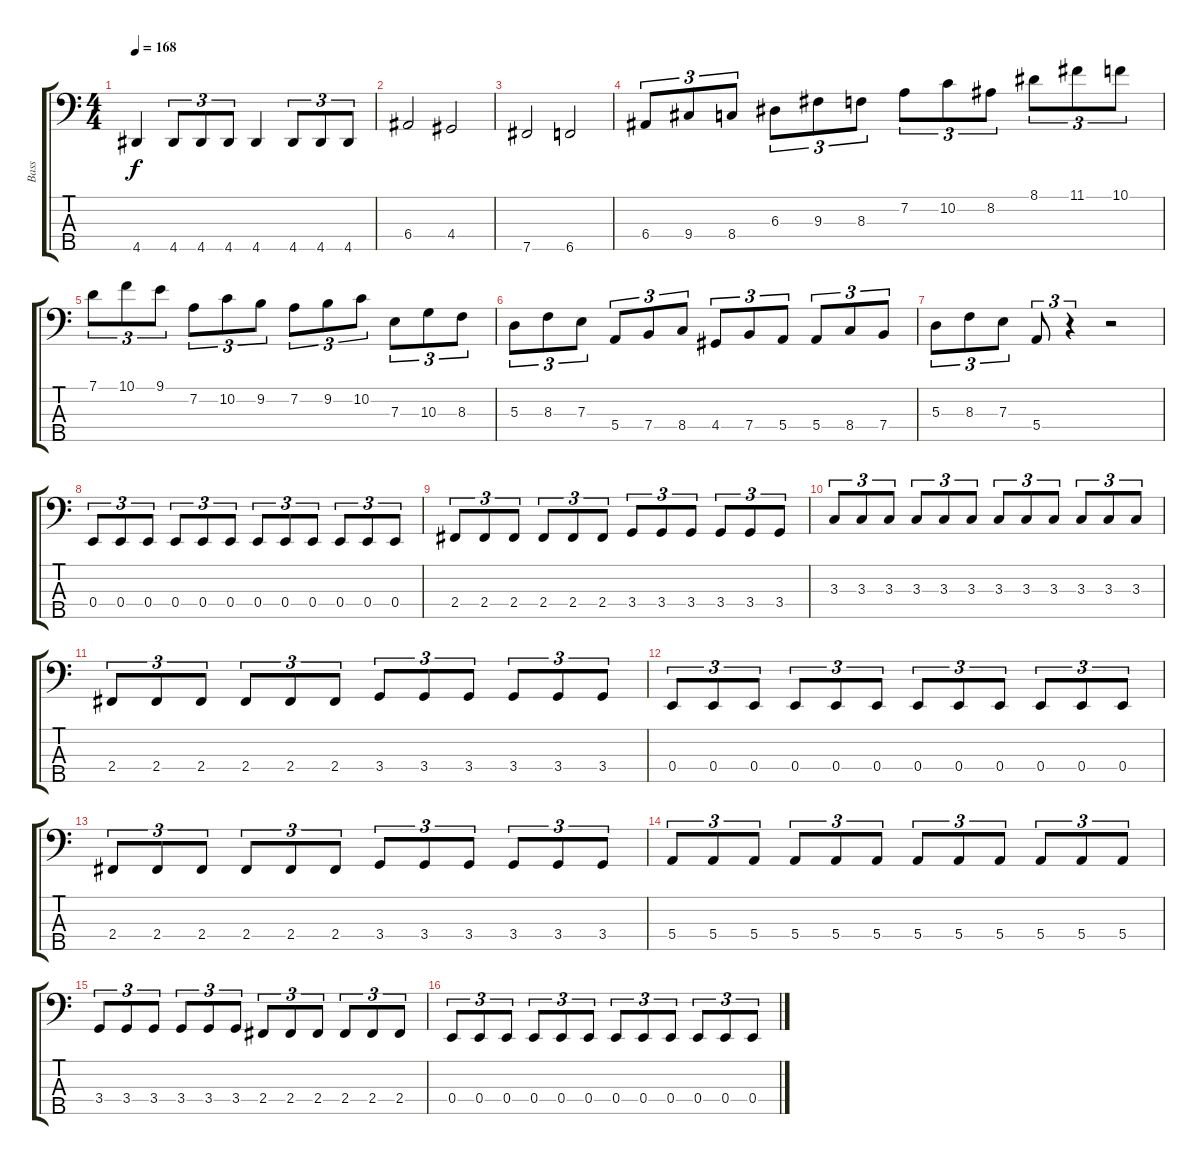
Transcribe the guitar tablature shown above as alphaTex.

\track ("Bass" "Bass") {instrument electricbasspick}
\staff {score tabs}
\tuning (G2 D2 A1 E1 B0) {hide}
\ts (4 4)
\tempo 168
\clef f4
\ks c
4.5.4{dy f} 4.5.8{tu (3 2)} 4.5.8{tu (3 2)} 4.5.8{tu (3 2)} 4.5.4 4.5.8{tu (3 2)} 4.5.8{tu (3 2)} 4.5.8{tu (3 2)} |
6.4.2 4.4.2 |
7.5.2 6.5.2 |
6.4.8{tu (3 2)} 9.4.8{tu (3 2)} 8.4.8{tu (3 2)} 6.3.8{tu (3 2)} 9.3.8{tu (3 2)} 8.3.8{tu (3 2)} 7.2.8{tu (3 2)} 10.2.8{tu (3 2)} 8.2.8{tu (3 2)} 8.1.8{tu (3 2)} 11.1.8{tu (3 2)} 10.1.8{tu (3 2)} |
7.1.8{tu (3 2)} 10.1.8{tu (3 2)} 9.1.8{tu (3 2)} 7.2.8{tu (3 2)} 10.2.8{tu (3 2)} 9.2.8{tu (3 2)} 7.2.8{tu (3 2)} 9.2.8{tu (3 2)} 10.2.8{tu (3 2)} 7.3.8{tu (3 2)} 10.3.8{tu (3 2)} 8.3.8{tu (3 2)} |
5.3.8{tu (3 2)} 8.3.8{tu (3 2)} 7.3.8{tu (3 2)} 5.4.8{tu (3 2)} 7.4.8{tu (3 2)} 8.4.8{tu (3 2)} 4.4.8{tu (3 2)} 7.4.8{tu (3 2)} 5.4.8{tu (3 2)} 5.4.8{tu (3 2)} 8.4.8{tu (3 2)} 7.4.8{tu (3 2)} |
5.3.8{tu (3 2)} 8.3.8{tu (3 2)} 7.3.8{tu (3 2)} 5.4.8{tu (3 2)} r.4{tu (3 2)} r.2 |
0.4.8{tu (3 2)} 0.4.8{tu (3 2)} 0.4.8{tu (3 2)} 0.4.8{tu (3 2)} 0.4.8{tu (3 2)} 0.4.8{tu (3 2)} 0.4.8{tu (3 2)} 0.4.8{tu (3 2)} 0.4.8{tu (3 2)} 0.4.8{tu (3 2)} 0.4.8{tu (3 2)} 0.4.8{tu (3 2)} |
2.4.8{tu (3 2)} 2.4.8{tu (3 2)} 2.4.8{tu (3 2)} 2.4.8{tu (3 2)} 2.4.8{tu (3 2)} 2.4.8{tu (3 2)} 3.4.8{tu (3 2)} 3.4.8{tu (3 2)} 3.4.8{tu (3 2)} 3.4.8{tu (3 2)} 3.4.8{tu (3 2)} 3.4.8{tu (3 2)} |
3.3.8{tu (3 2)} 3.3.8{tu (3 2)} 3.3.8{tu (3 2)} 3.3.8{tu (3 2)} 3.3.8{tu (3 2)} 3.3.8{tu (3 2)} 3.3.8{tu (3 2)} 3.3.8{tu (3 2)} 3.3.8{tu (3 2)} 3.3.8{tu (3 2)} 3.3.8{tu (3 2)} 3.3.8{tu (3 2)} |
2.4.8{tu (3 2)} 2.4.8{tu (3 2)} 2.4.8{tu (3 2)} 2.4.8{tu (3 2)} 2.4.8{tu (3 2)} 2.4.8{tu (3 2)} 3.4.8{tu (3 2)} 3.4.8{tu (3 2)} 3.4.8{tu (3 2)} 3.4.8{tu (3 2)} 3.4.8{tu (3 2)} 3.4.8{tu (3 2)} |
0.4.8{tu (3 2)} 0.4.8{tu (3 2)} 0.4.8{tu (3 2)} 0.4.8{tu (3 2)} 0.4.8{tu (3 2)} 0.4.8{tu (3 2)} 0.4.8{tu (3 2)} 0.4.8{tu (3 2)} 0.4.8{tu (3 2)} 0.4.8{tu (3 2)} 0.4.8{tu (3 2)} 0.4.8{tu (3 2)} |
2.4.8{tu (3 2)} 2.4.8{tu (3 2)} 2.4.8{tu (3 2)} 2.4.8{tu (3 2)} 2.4.8{tu (3 2)} 2.4.8{tu (3 2)} 3.4.8{tu (3 2)} 3.4.8{tu (3 2)} 3.4.8{tu (3 2)} 3.4.8{tu (3 2)} 3.4.8{tu (3 2)} 3.4.8{tu (3 2)} |
5.4.8{tu (3 2)} 5.4.8{tu (3 2)} 5.4.8{tu (3 2)} 5.4.8{tu (3 2)} 5.4.8{tu (3 2)} 5.4.8{tu (3 2)} 5.4.8{tu (3 2)} 5.4.8{tu (3 2)} 5.4.8{tu (3 2)} 5.4.8{tu (3 2)} 5.4.8{tu (3 2)} 5.4.8{tu (3 2)} |
3.4.8{tu (3 2)} 3.4.8{tu (3 2)} 3.4.8{tu (3 2)} 3.4.8{tu (3 2)} 3.4.8{tu (3 2)} 3.4.8{tu (3 2)} 2.4.8{tu (3 2)} 2.4.8{tu (3 2)} 2.4.8{tu (3 2)} 2.4.8{tu (3 2)} 2.4.8{tu (3 2)} 2.4.8{tu (3 2)} |
0.4.8{tu (3 2)} 0.4.8{tu (3 2)} 0.4.8{tu (3 2)} 0.4.8{tu (3 2)} 0.4.8{tu (3 2)} 0.4.8{tu (3 2)} 0.4.8{tu (3 2)} 0.4.8{tu (3 2)} 0.4.8{tu (3 2)} 0.4.8{tu (3 2)} 0.4.8{tu (3 2)} 0.4.8{tu (3 2)}
